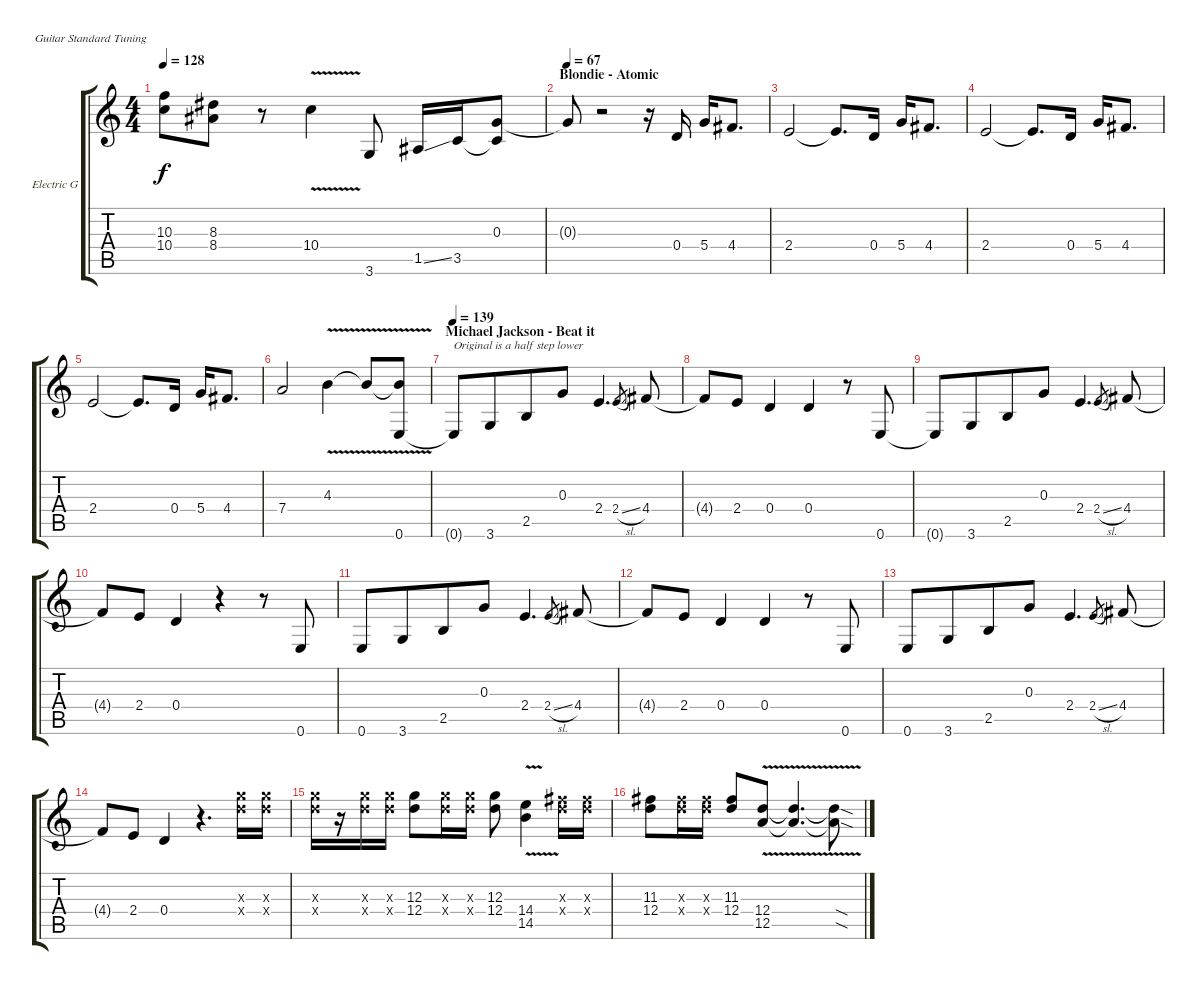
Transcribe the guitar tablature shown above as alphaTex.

\defaultSystemsLayout 4
\bracketExtendMode groupsimilarinstruments
\firstSystemTrackNameOrientation horizontal
\otherSystemsTrackNameOrientation horizontal
\track ("Electric Guitar" "Electric G") {instrument electricguitarclean}
\staff {score tabs}
\tuning (E4 B3 G3 D3 A2 E2)
\ts (4 4)
\tempo 128
\clef g2
\ks c
(10.3 10.4).8{dy f} (8.3 8.4).8 r.8 10.4{v}.4 3.6.8 1.5{ss}.16 3.5.16 (0.3 3.5{t}).8 |
\section ("" "Blondie - Atomic")
\tempo 67
0.3{t}.8 r.2 r.16 0.4.16 5.4.16 4.4.8{d} |
2.4.2 2.4{t}.8{d} 0.4.16 5.4.16 4.4.8{d} |
2.4.2 2.4{t}.8{d} 0.4.16 5.4.16 4.4.8{d} |
2.4.2 2.4{t}.8{d} 0.4.16 5.4.16 4.4.8{d} |
7.4.2 4.3{v}.4 4.3{v t}.8 (4.3{t} 0.6).8 |
\section ("" "Michael Jackson - Beat it")
\tempo 139
0.6{t}.8{txt "Original is a half step lower"} 3.6.8{beam merge} 2.5.8 0.3.8 2.4.4{d} 2.4{sl}.8{gr} 4.4.8 |
4.4{t}.8 2.4.8 0.4.4 0.4.4 r.8 0.6.8 |
0.6{t}.8 3.6.8{beam merge} 2.5.8 0.3.8 2.4.4{d} 2.4{sl}.8{gr} 4.4.8 |
4.4{t}.8 2.4.8 0.4.4 r.4 r.8 0.6.8 |
0.6.8 3.6.8{beam merge} 2.5.8 0.3.8 2.4.4{d} 2.4{sl}.8{gr} 4.4.8 |
4.4{t}.8 2.4.8 0.4.4 0.4.4 r.8 0.6.8 |
0.6.8 3.6.8{beam merge} 2.5.8 0.3.8 2.4.4{d} 2.4{sl}.8{gr} 4.4.8 |
4.4{t}.8 2.4.8 0.4.4 r.4{d} (12.3{x} 12.4{x}).16 (12.3{x} 12.4{x}).16 |
(12.3{x} 12.4{x}).16 r.16 (12.3{x} 12.4{x}).16 (12.3{x} 12.4{x}).16 (12.3 12.4).8 (12.3{x} 12.4{x}).16 (12.3{x} 12.4{x}).16 (12.3 12.4).8 (14.4{v} 14.5).4 (12.4{x} 11.3{x}).16 (12.4{x} 11.3{x}).16 |
(12.4 11.3).8 (11.3{x} 12.4{x}).16 (11.3{x} 12.4{x}).16 (11.3 12.4).8 (12.4{v} 12.5{v}).8 (12.4{v t} 12.5{v t}).4{d beam invert} (12.4{v sod t} 12.5{v sod t}).8
